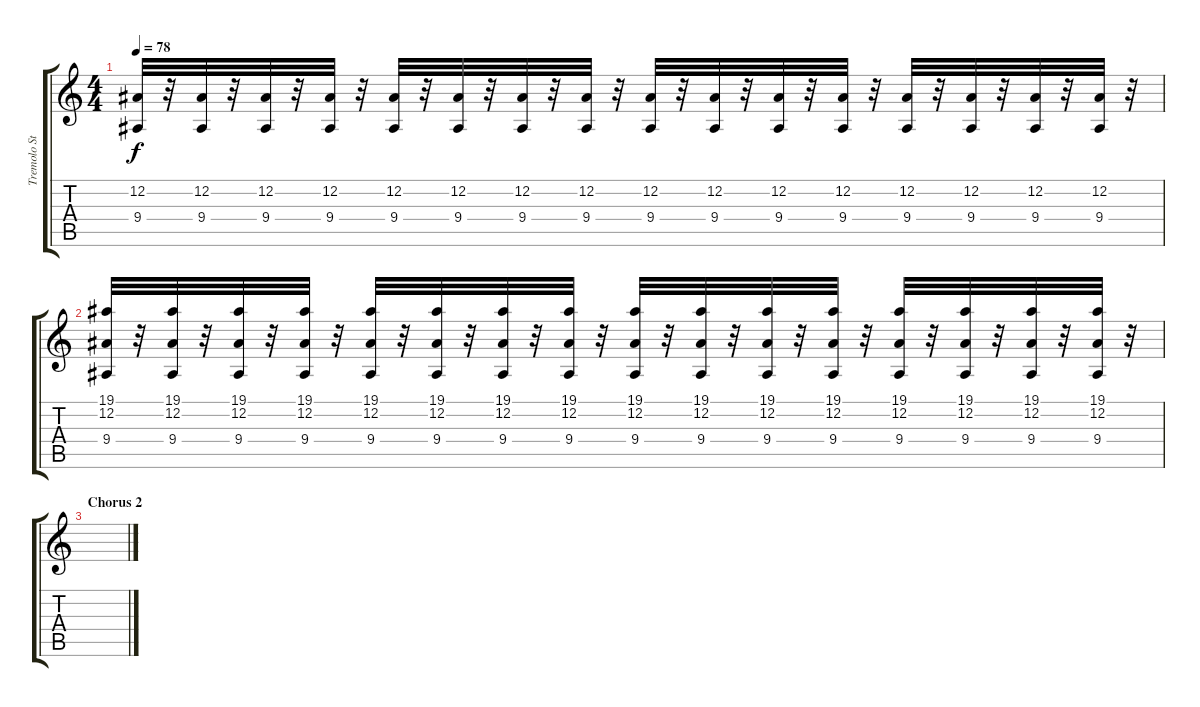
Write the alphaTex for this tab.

\track ("Tremolo Strings - Jens Johansson" "Tremolo St") {instrument tremolostrings}
\staff {score tabs}
\tuning (Eb4 Bb3 Gb3 Db3 Ab2 Eb2) {hide}
\ts (4 4)
\tempo 78
\clef g2
\ks c
(12.2 9.4).32{dy f} r.32 (12.2 9.4).32 r.32 (12.2 9.4).32 r.32 (12.2 9.4).32 r.32 (12.2 9.4).32 r.32 (12.2 9.4).32 r.32 (12.2 9.4).32 r.32 (12.2 9.4).32 r.32 (12.2 9.4).32 r.32 (12.2 9.4).32 r.32 (12.2 9.4).32 r.32 (12.2 9.4).32 r.32 (12.2 9.4).32 r.32 (12.2 9.4).32 r.32 (12.2 9.4).32 r.32 (12.2 9.4).32 r.32 |
(19.1 12.2 9.4).32 r.32 (19.1 12.2 9.4).32 r.32 (19.1 12.2 9.4).32 r.32 (19.1 12.2 9.4).32 r.32 (19.1 12.2 9.4).32 r.32 (19.1 12.2 9.4).32 r.32 (19.1 12.2 9.4).32 r.32 (19.1 12.2 9.4).32 r.32 (19.1 12.2 9.4).32 r.32 (19.1 12.2 9.4).32 r.32 (19.1 12.2 9.4).32 r.32 (19.1 12.2 9.4).32 r.32 (19.1 12.2 9.4).32 r.32 (19.1 12.2 9.4).32 r.32 (19.1 12.2 9.4).32 r.32 (19.1 12.2 9.4).32 r.32 |
\section ("" "Chorus 2")
